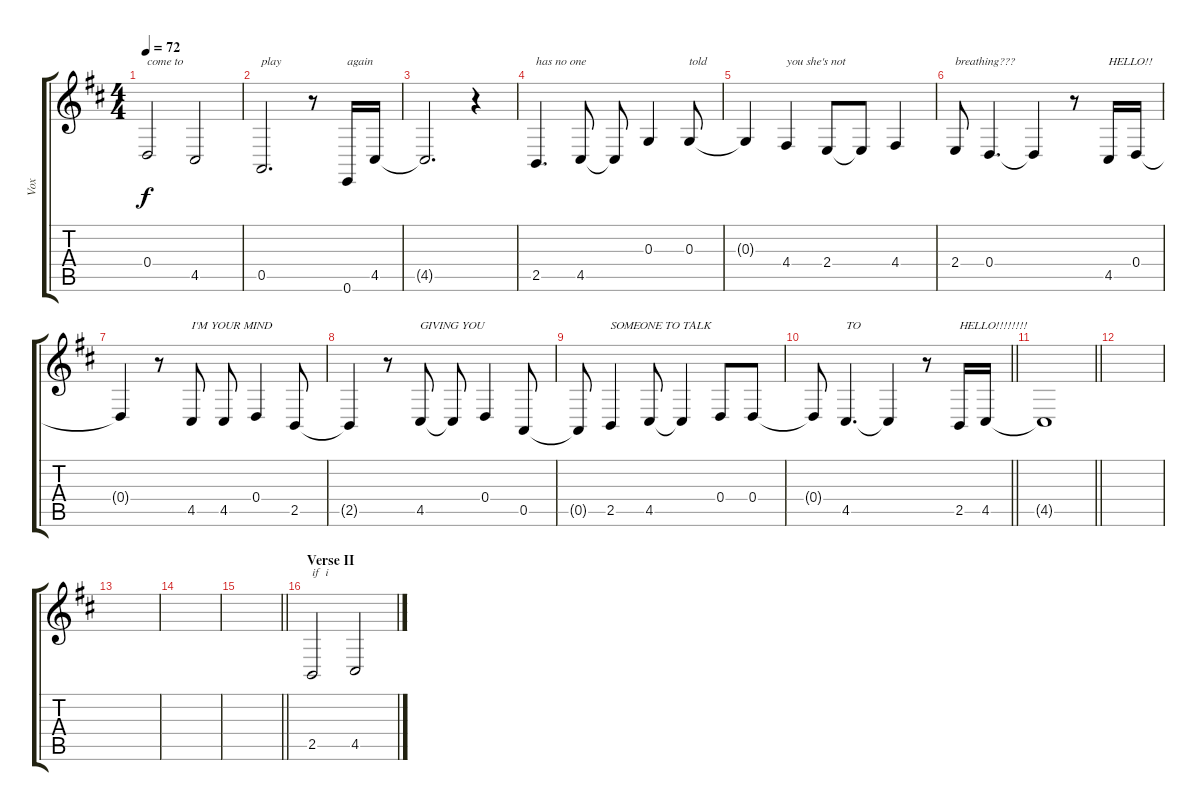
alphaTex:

\track ("Vox" "Vox") {instrument oboe}
\staff {score tabs}
\tuning (E4 B3 G3 D3 A2 E2) {hide}
\ts (4 4)
\tempo 72
\clef g2
\ks d
0.4.2{txt "come to" dy f} 4.5.2 |
0.5.2{d txt "play"} r.8 0.6.16{txt "again"} 4.5.16 |
4.5{t}.2{d} r.4 |
2.5.4{d txt "has no one"} 4.5.8 4.5{t}.8 0.3.4 0.3.8{txt "told"} |
0.3{t}.4 4.4.4{txt "you she's not"} 2.4.8 2.4{t}.8 4.4.4 |
2.4.8{txt "breathing???"} 0.4.4{d} 0.4{t}.4 r.8 4.5.16{txt "HELLO!!"} 0.4.16 |
0.4{t}.4 r.8 4.5.8{txt "I'M YOUR MIND"} 4.5.8 0.4.4 2.5.8 |
2.5{t}.4 r.8 4.5.8{txt "GIVING YOU "} 4.5{t}.8 0.4.4 0.5.8 |
0.5{t}.8 2.5.4{txt "SOMEONE TO TALK"} 4.5.8 4.5{t}.4 0.4.8 0.4.8 |
\barLineRight lightlight
0.4{t}.8 4.5.4{d txt "TO"} 4.5{t}.4 r.8 2.5.16{txt "HELLO!!!!!!!!"} 4.5.16 |
\barLineRight lightlight
4.5{t}.1 |
|
|
|
\barLineRight lightlight
|
\section ("" "Verse II")
2.5.2{txt "if  i "} 4.5.2
